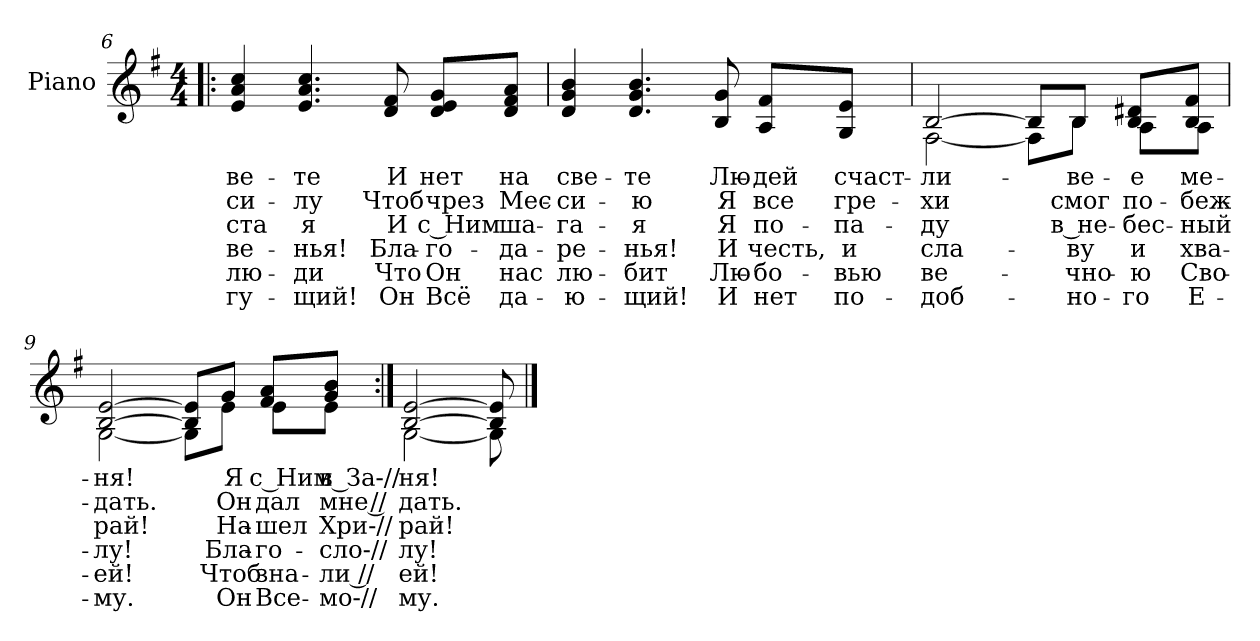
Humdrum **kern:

**kern	**text	**text	**text	**text	**text	**text
*part1	*part1	*part1	*part1	*part1	*part1	*part1
*staff1	*staff1	*staff1	*staff1	*staff1	*staff1	*staff1
*I"Piano	*	*	*	*	*	*
*I'Pno.	*	*	*	*	*	*
!!LO:LB:g=z
*clefG2	*	*	*	*	*	*
*k[f#]	*	*	*	*	*	*
*G:	*	*	*	*	*	*
*M4/4	*	*	*	*	*	*
=6!|:	=6!|:	=6!|:	=6!|:	=6!|:	=6!|:	=6!|:
!	!LO:LY:b:color=#000000	!LO:LY:b:color=#000000	!LO:LY:b:color=#000000	!LO:LY:b:color=#000000	!LO:LY:b:color=#000000	!LO:LY:b:color=#000000
4ei/ 4ai 4cci	-ве-	си-	-ста	-ве-	-лю-	-гу-
!	!LO:LY:b:color=#000000	!LO:LY:b:color=#000000	!LO:LY:b:color=#000000	!LO:LY:b:color=#000000	!LO:LY:b:color=#000000	!LO:LY:b:color=#000000
4.ei/ 4.ai 4.cci	-те	-лу	я	-нья!	-ди	щий!
!	!LO:LY:b:color=#000000	!LO:LY:b:color=#000000	!LO:LY:b:color=#000000	!LO:LY:b:color=#000000	!LO:LY:b:color=#000000	!LO:LY:b:color=#000000
8di/ 8f#i	И	Чтоб	И	Бла-	Что	Он
!	!LO:LY:b:color=#000000	!LO:LY:b:color=#000000	!LO:LY:b:color=#000000	!LO:LY:b:color=#000000	!LO:LY:b:color=#000000	!LO:LY:b:color=#000000
8di/ 8ei/ 8gi/L	нет	чрез	с Ним	-го-	Он	Всё
!	!LO:LY:b:color=#000000	!LO:LY:b:color=#000000	!LO:LY:b:color=#000000	!LO:LY:b:color=#000000	!LO:LY:b:color=#000000	!LO:LY:b:color=#000000
8di/ 8f#i/ 8ai/J	на	Мес-	ша-	-да-	нас	да-
=7	=7	=7	=7	=7	=7	=7
!	!LO:LY:b:color=#000000	!LO:LY:b:color=#000000	!LO:LY:b:color=#000000	!LO:LY:b:color=#000000	!LO:LY:b:color=#000000	!LO:LY:b:color=#000000
4di/ 4gi 4bi	све-	-си-	-га-	-ре-	-лю-	-ю-
!	!LO:LY:b:color=#000000	!LO:LY:b:color=#000000	!LO:LY:b:color=#000000	!LO:LY:b:color=#000000	!LO:LY:b:color=#000000	!LO:LY:b:color=#000000
4.di/ 4.gi 4.bi	-те	-ю	-я	-нья!	-бит	щий!
!	!LO:LY:b:color=#000000	!LO:LY:b:color=#000000	!LO:LY:b:color=#000000	!LO:LY:b:color=#000000	!LO:LY:b:color=#000000	!LO:LY:b:color=#000000
8Bi/ 8gi	Лю-	Я	Я	И	Лю-	-И
!	!LO:LY:b:color=#000000	!LO:LY:b:color=#000000	!LO:LY:b:color=#000000	!LO:LY:b:color=#000000	!LO:LY:b:color=#000000	!LO:LY:b:color=#000000
8Ai/ 8f#i/L	-дей	все	по-	честь,	бо-	-нет
!	!LO:LY:b:color=#000000	!LO:LY:b:color=#000000	!LO:LY:b:color=#000000	!LO:LY:b:color=#000000	!LO:LY:b:color=#000000	!LO:LY:b:color=#000000
8Gi/ 8ei/J	счаст-	гре-	-па-	и	вью	по-
!!LO:LB:g=z
=8	=8	=8	=8	=8	=8	=8
!	!LO:LY:b:color=#000000	!LO:LY:b:color=#000000	!LO:LY:b:color=#000000	!LO:LY:b:color=#000000	!LO:LY:b:color=#000000	!LO:LY:b:color=#000000
*^	*	*	*	*	*	*
[>2Bi/	[<2F#i\	-ли-	-хи	-ду	сла-	-ве-	-доб-
8Bi/L]	8F#i\L]	.	.	.	.	.	.
!	!	!LO:LY:b:color=#000000	!LO:LY:b:color=#000000	!LO:LY:b:color=#000000	!LO:LY:b:color=#000000	!LO:LY:b:color=#000000	!LO:LY:b:color=#000000
8Bi/J	8Bi\J	-ве-	смог	в не-	-ву	-чно-	-но-
!	!	!LO:LY:b:color=#000000	!LO:LY:b:color=#000000	!LO:LY:b:color=#000000	!LO:LY:b:color=#000000	!LO:LY:b:color=#000000	!LO:LY:b:color=#000000
8Bi/ 8d#Xi/L	8Ai\L	-е	по-	-бес-	и	-ю	го
!	!	!LO:LY:b:color=#000000	!LO:LY:b:color=#000000	!LO:LY:b:color=#000000	!LO:LY:b:color=#000000	!LO:LY:b:color=#000000	!LO:LY:b:color=#000000
8Bi/ 8f#i/J	8Ai\J	ме-	-беж-	-ный	хва-	Сво-	-Е-
=9	=9	=9	=9	=9	=9	=9	=9
!	!	!LO:LY:b:color=#000000	!LO:LY:b:color=#000000	!LO:LY:b:color=#000000	!LO:LY:b:color=#000000	!LO:LY:b:color=#000000	!LO:LY:b:color=#000000
[>2Bi/ [>2ei	[<2Gi\	-ня!	-дать.	рай!	-лу!	-ей!	му.
8Bi]/ 8ei]/L	8Gi\L]	.	.	.	.	.	.
!	!	!LO:LY:b:color=#000000	!LO:LY:b:color=#000000	!LO:LY:b:color=#000000	!LO:LY:b:color=#000000	!LO:LY:b:color=#000000	!LO:LY:b:color=#000000
8gi/J	8ei\J	Я	Он	На-	Бла-	Чтоб	Он
!	!	!LO:LY:b:color=#000000	!LO:LY:b:color=#000000	!LO:LY:b:color=#000000	!LO:LY:b:color=#000000	!LO:LY:b:color=#000000	!LO:LY:b:color=#000000
8f#i/ 8ai/L	8ei\L	с Ним	дал	-шел	-го-	-зна-	Все-
!	!	!LO:LY:b:color=#000000	!LO:LY:b:color=#000000	!LO:LY:b:color=#000000	!LO:LY:b:color=#000000	!LO:LY:b:color=#000000	!LO:LY:b:color=#000000
8gi/ 8bi/J	8ei\J	в За-//	мне //	Хри-//	-сло-//	-ли //	мо-//
=10:|!	=10:|!	=10:|!	=10:|!	=10:|!	=10:|!	=10:|!	=10:|!
!	!	!LO:LY:b:color=#000000	!LO:LY:b:color=#000000	!LO:LY:b:color=#000000	!LO:LY:b:color=#000000	!LO:LY:b:color=#000000	!LO:LY:b:color=#000000
[>2Bi/ [>2ei	[<2Gi\	- ня!	- дать.	рай!	- лу!	- ей!	- му.
8Bi/] 8ei]	8Gi\]	.	.	.	.	.	.
*v	*v	*	*	*	*	*	*
==	==	==	==	==	==	==
*-	*-	*-	*-	*-	*-	*-
